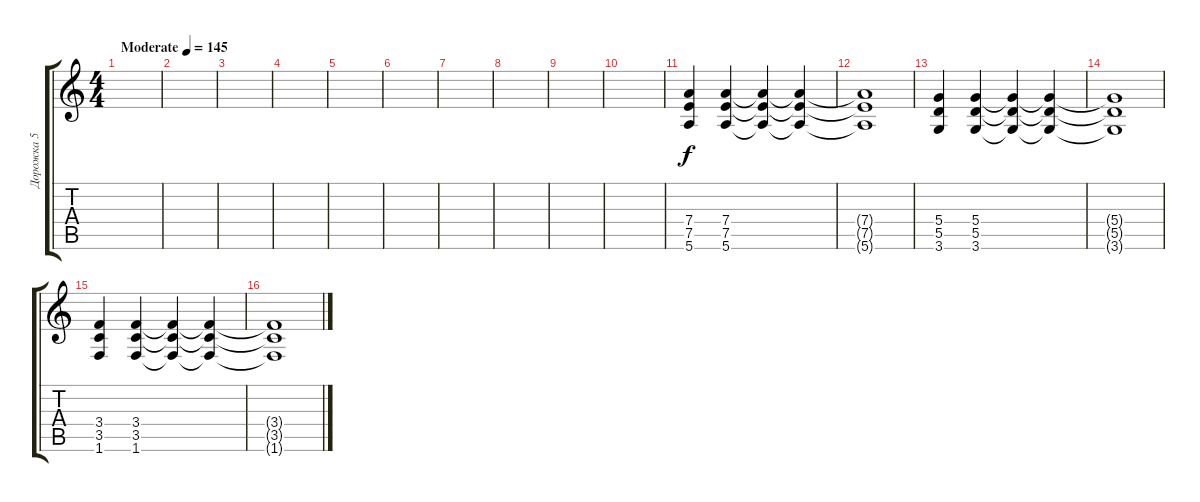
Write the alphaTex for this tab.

\track ("Дорожка 5" "Дорожка 5") {instrument distortionguitar}
\staff {score tabs}
\tuning (E4 B3 G3 D3 A2 E2) {hide}
\ts (4 4)
\tempo (145 "Moderate")
\clef g2
\ks c
|
|
|
|
|
|
|
|
|
|
(7.4 7.5 5.6).4 (7.4 7.5 5.6).4 (7.4{t} 7.5{t} 5.6{t}).4 (7.4{t} 7.5{t} 5.6{t}).4 |
(7.4{t} 7.5{t} 5.6{t}).1 |
(5.4 5.5 3.6).4 (5.4 5.5 3.6).4 (5.4{t} 5.5{t} 3.6{t}).4 (5.4{t} 5.5{t} 3.6{t}).4 |
(5.4{t} 5.5{t} 3.6{t}).1 |
(3.4 3.5 1.6).4 (3.4 3.5 1.6).4 (3.4{t} 3.5{t} 1.6{t}).4 (3.4{t} 3.5{t} 1.6{t}).4 |
(3.4{t} 3.5{t} 1.6{t}).1
